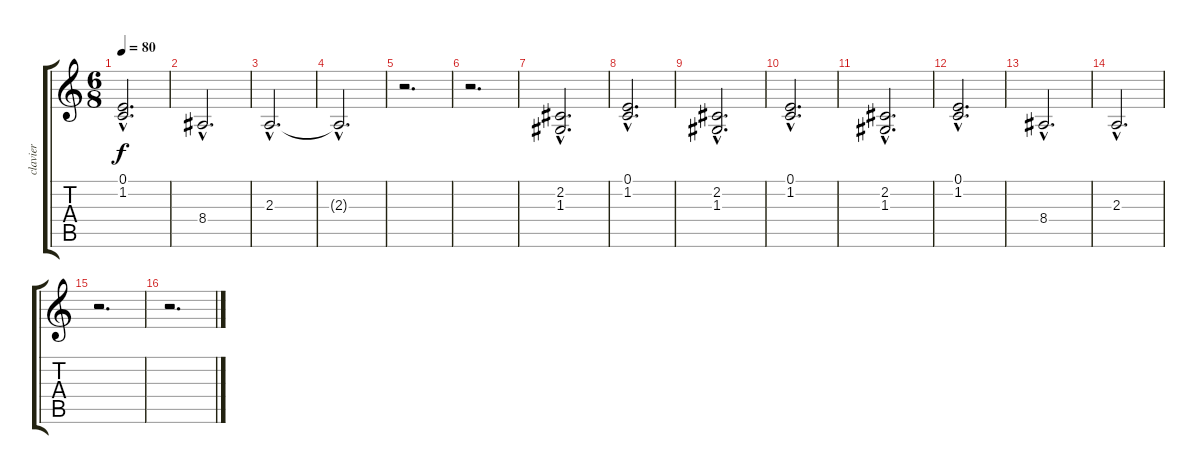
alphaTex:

\track ("clavier" "clavier") {instrument rockorgan}
\staff {score tabs}
\tuning (E4 B3 G3 D3 A2 E2) {hide}
\ts (6 8)
\tempo 80
\clef g2
\ks c
(0.1{hac} 1.2{hac}).2{d dy f} |
8.4{hac}.2{d} |
2.3{hac}.2{d} |
2.3{hac t}.2{d} |
r.2{d} |
r.2{d} |
(2.2{hac} 1.3{hac}).2{d} |
(0.1{hac} 1.2{hac}).2{d} |
(2.2{hac} 1.3{hac}).2{d} |
(0.1{hac} 1.2{hac}).2{d} |
(2.2{hac} 1.3{hac}).2{d} |
(0.1{hac} 1.2{hac}).2{d} |
8.4{hac}.2{d} |
2.3{hac}.2{d} |
r.2{d} |
r.2{d}
